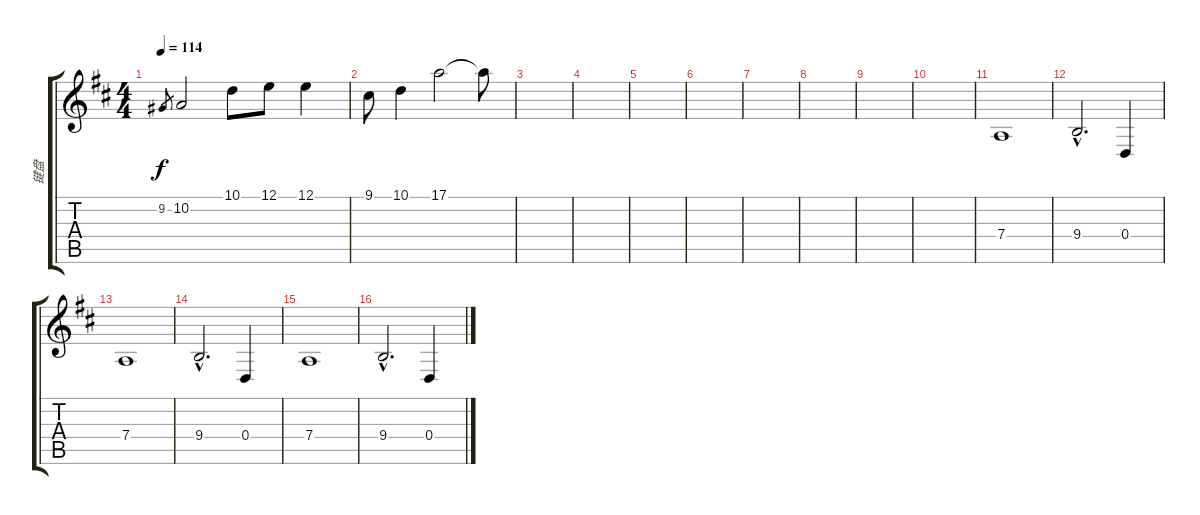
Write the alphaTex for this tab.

\track ("键盘" "键盘") {instrument synthbrass1}
\staff {score tabs}
\tuning (E4 B3 G3 D3 A2 E2) {hide}
\ts (4 4)
\tempo 114
\clef g2
\ks d
9.2.8{gr dy f} 10.2.2 10.1.8 12.1.8 12.1.4 |
9.1.8 10.1.4 17.1.2 17.1{t}.8 |
|
|
|
|
|
|
|
|
7.4.1{volume 7 instrument synthbrass1} |
9.4{hac}.2{d} 0.4.4 |
7.4.1 |
9.4{hac}.2{d} 0.4.4 |
7.4.1 |
9.4{hac}.2{d} 0.4.4
